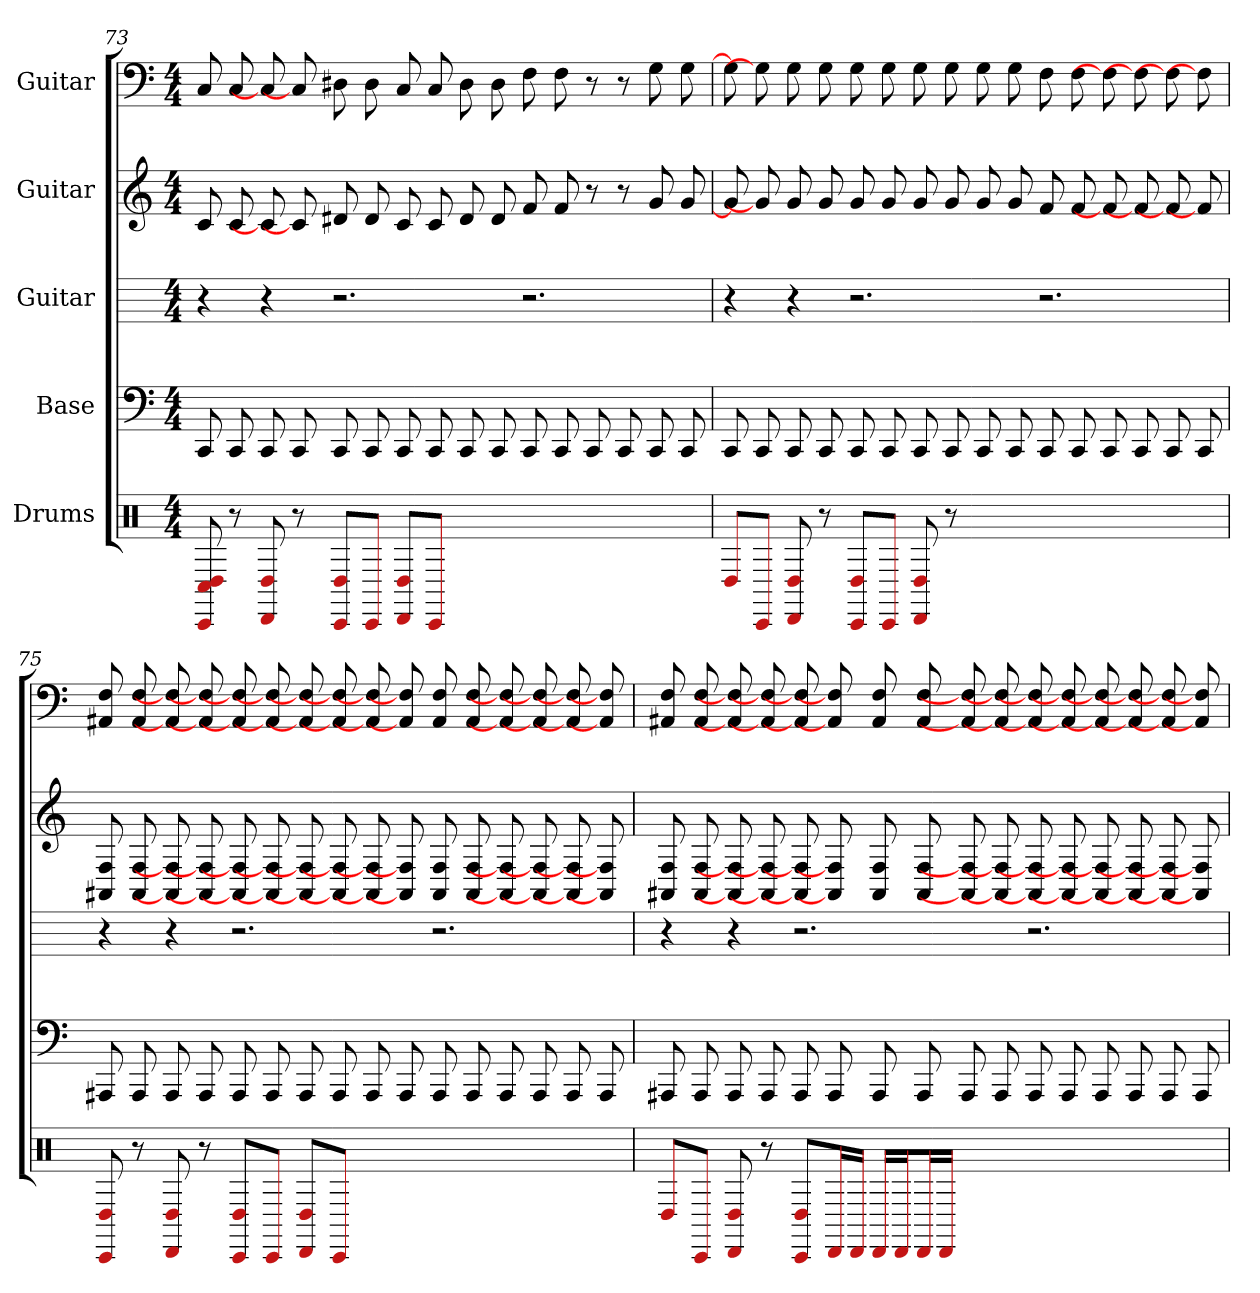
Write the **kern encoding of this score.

**kern	**kern	**kern	**kern	**kern
*part5	*part4	*part3	*part2	*part1
*staff5	*staff4	*staff3	*staff2	*staff1
*I"Drums	*I"Base	*I"Guitar	*I"Guitar	*I"Guitar
*clefX	*	*	*	*
*k[]	*k[]	*k[]	*k[]	*k[]
*M4/4	*M4/4	*M4/4	*M4/4	*M4/4
=73	=73	=73	=73	=73
8D# 8C# 8CC	8CC	4r	8c	8C
8r	8CC	.	8c	8C
8D# 8DD	8CC	4r	8c]	8C]
8r	8CC	.	8c]	8C]
8D#/ 8CC/L	8CC	2.r	8d#	8D#
8CC/J	8CC	.	8d#	8D#
8D#/ 8DD/L	8CC	.	8c	8C
8CC/J	8CC	.	8c	8C
1ryy	8CC	.	8d#	8D#
.	8CC	.	8d#	8D#
.	8CC	2.r	8f	8F
.	8CC	.	8f	8F
.	8CC	.	8r	8r
.	8CC	.	8r	8r
.	8CC	.	8g	8G
.	8CC	.	8g	8G
=74	=74	=74	=74	=74
8D#/L	8CC	4r	8g]	8G]
8CC/J	8CC	.	8g]	8G]
8D# 8DD	8CC	4r	8g	8G
8r	8CC	.	8g	8G
8D#/ 8CC/L	8CC	2.r	8g	8G
8CC/J	8CC	.	8g	8G
8D# 8DD	8CC	.	8g	8G
8r	8CC	.	8g	8G
1ryy	8CC	.	8g	8G
.	8CC	.	8g	8G
.	8CC	2.r	8f	8F
.	8CC	.	8f	8F
.	8CC	.	8f]	8F]
.	8CC	.	8f]	8F]
.	8CC	.	8f]	8F]
.	8CC	.	8f]	8F]
=75	=75	=75	=75	=75
8D# 8CC	8AAA#	4r	8F 8AA#	8F 8AA#
8r	8AAA#	.	8F 8AA#	8F 8AA#
8D# 8DD	8AAA#	4r	8F] 8AA#]	8F] 8AA#]
8r	8AAA#	.	8F] 8AA#]	8F] 8AA#]
8D#/ 8CC/L	8AAA#	2.r	8F] 8AA#]	8F] 8AA#]
8CC/J	8AAA#	.	8F] 8AA#]	8F] 8AA#]
8D#/ 8DD/L	8AAA#	.	8F] 8AA#]	8F] 8AA#]
8CC/J	8AAA#	.	8F] 8AA#]	8F] 8AA#]
1ryy	8AAA#	.	8F] 8AA#]	8F] 8AA#]
.	8AAA#	.	8F] 8AA#]	8F] 8AA#]
.	8AAA#	2.r	8F 8AA#	8F 8AA#
.	8AAA#	.	8F 8AA#	8F 8AA#
.	8AAA#	.	8F] 8AA#]	8F] 8AA#]
.	8AAA#	.	8F] 8AA#]	8F] 8AA#]
.	8AAA#	.	8F] 8AA#]	8F] 8AA#]
.	8AAA#	.	8F] 8AA#]	8F] 8AA#]
=76	=76	=76	=76	=76
8D#/L	8AAA#	4r	8F 8AA#	8F 8AA#
8CC/J	8AAA#	.	8F 8AA#	8F 8AA#
8D# 8DD	8AAA#	4r	8F] 8AA#]	8F] 8AA#]
8r	8AAA#	.	8F] 8AA#]	8F] 8AA#]
8D#/ 8CC/L	8AAA#	2.r	8F] 8AA#]	8F] 8AA#]
16DD/L	8AAA#	.	8F] 8AA#]	8F] 8AA#]
16DD/JJ	.	.	.	.
16DD/LL	8AAA#	.	8F 8AA#	8F 8AA#
16DD/J	.	.	.	.
16DD/L	8AAA#	.	8F 8AA#	8F 8AA#
16DD/JJ	.	.	.	.
1ryy	8AAA#	.	8F] 8AA#]	8F] 8AA#]
.	8AAA#	.	8F] 8AA#]	8F] 8AA#]
.	8AAA#	2.r	8F] 8AA#]	8F] 8AA#]
.	8AAA#	.	8F] 8AA#]	8F] 8AA#]
.	8AAA#	.	8F] 8AA#]	8F] 8AA#]
.	8AAA#	.	8F] 8AA#]	8F] 8AA#]
.	8AAA#	.	8F] 8AA#]	8F] 8AA#]
.	8AAA#	.	8F] 8AA#]	8F] 8AA#]
=	=	=	=	=
*-	*-	*-	*-	*-
